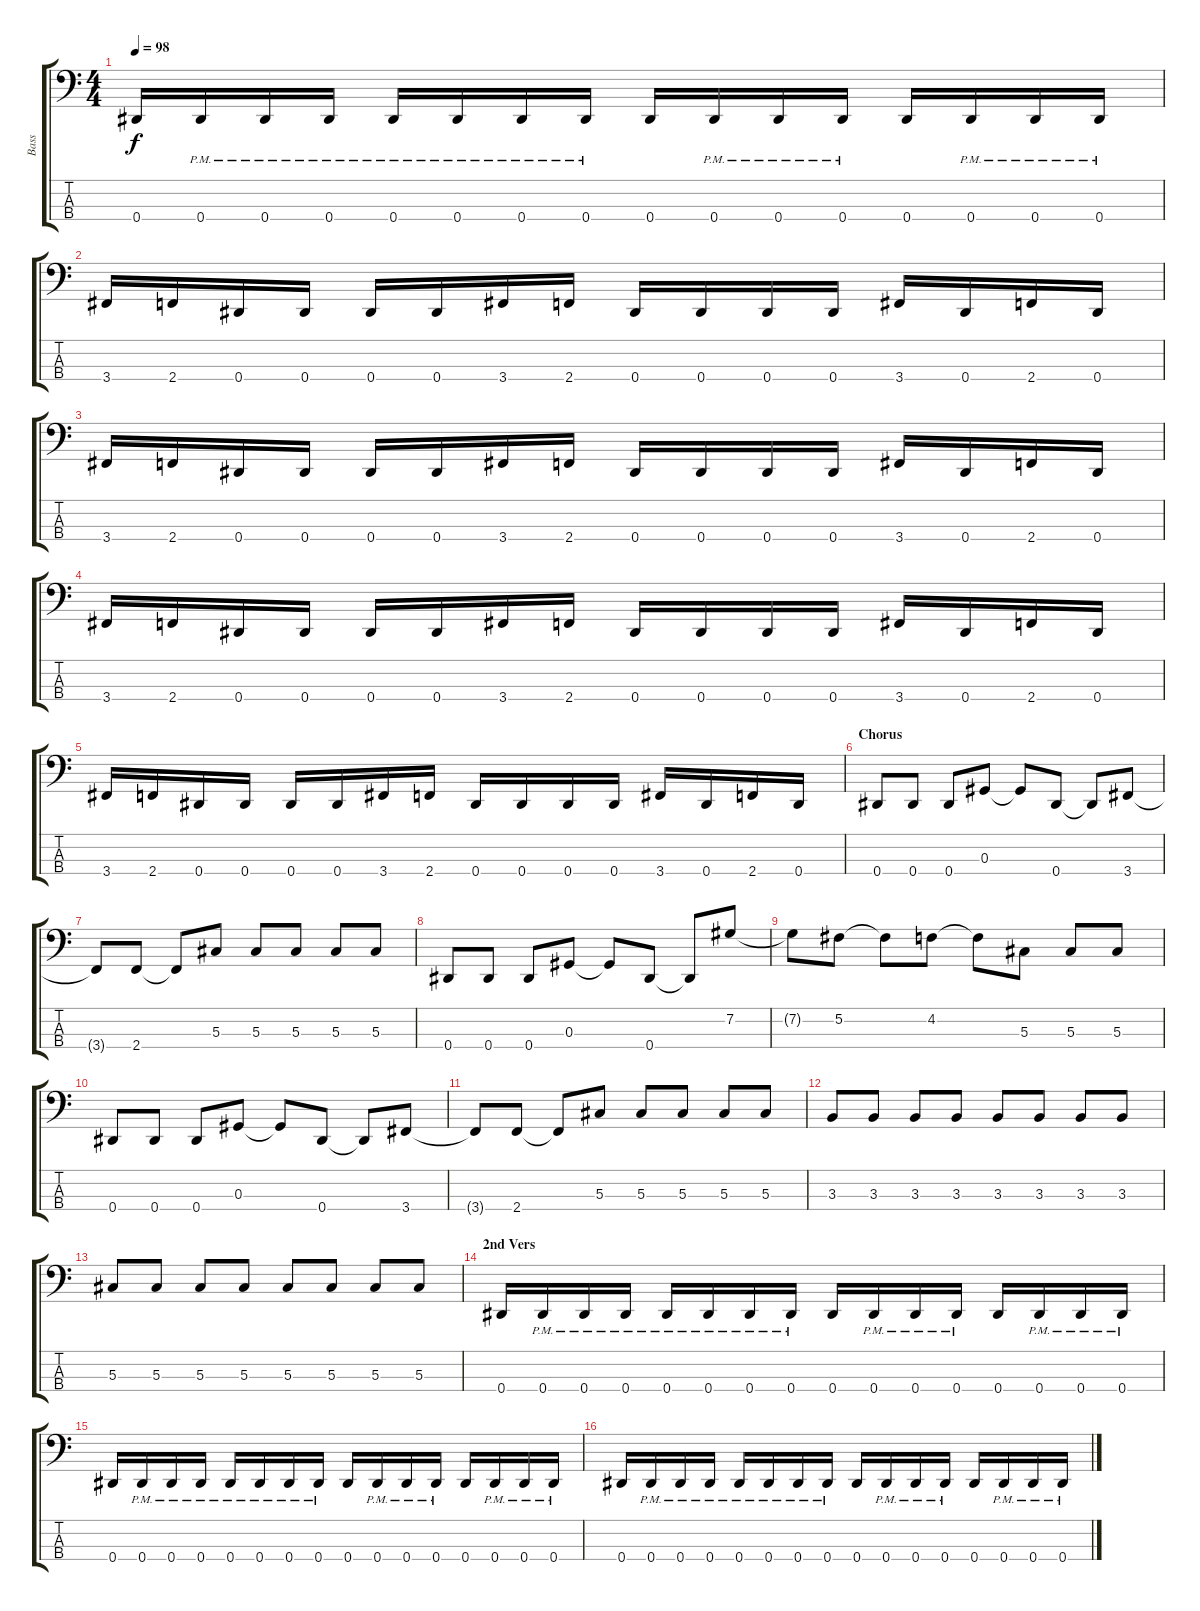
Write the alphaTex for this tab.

\track ("Bass" "Bass") {instrument electricbassfinger}
\staff {score tabs}
\tuning (Gb2 Db2 Ab1 Eb1) {hide}
\ts (4 4)
\tempo 98
\clef f4
\ks c
0.4.16{dy f} 0.4{pm}.16 0.4{pm}.16 0.4{pm}.16 0.4{pm}.16 0.4{pm}.16 0.4{pm}.16 0.4{pm}.16 0.4.16 0.4{pm}.16 0.4{pm}.16 0.4{pm}.16 0.4.16 0.4{pm}.16 0.4{pm}.16 0.4{pm}.16 |
3.4.16 2.4.16 0.4.16 0.4.16 0.4.16 0.4.16 3.4.16 2.4.16 0.4.16 0.4.16 0.4.16 0.4.16 3.4.16 0.4.16 2.4.16 0.4.16 |
3.4.16 2.4.16 0.4.16 0.4.16 0.4.16 0.4.16 3.4.16 2.4.16 0.4.16 0.4.16 0.4.16 0.4.16 3.4.16 0.4.16 2.4.16 0.4.16 |
3.4.16 2.4.16 0.4.16 0.4.16 0.4.16 0.4.16 3.4.16 2.4.16 0.4.16 0.4.16 0.4.16 0.4.16 3.4.16 0.4.16 2.4.16 0.4.16 |
3.4.16 2.4.16 0.4.16 0.4.16 0.4.16 0.4.16 3.4.16 2.4.16 0.4.16 0.4.16 0.4.16 0.4.16 3.4.16 0.4.16 2.4.16 0.4.16 |
\section ("" "Chorus")
0.4.8 0.4.8 0.4.8 0.3.8 0.3{t}.8 0.4.8 0.4{t}.8 3.4.8 |
3.4{t}.8 2.4.8 2.4{t}.8 5.3.8 5.3.8 5.3.8 5.3.8 5.3.8 |
0.4.8 0.4.8 0.4.8 0.3.8 0.3{t}.8 0.4.8 0.4{t}.8 7.2.8 |
7.2{t}.8 5.2.8 5.2{t}.8 4.2.8 4.2{t}.8 5.3.8 5.3.8 5.3.8 |
0.4.8 0.4.8 0.4.8 0.3.8 0.3{t}.8 0.4.8 0.4{t}.8 3.4.8 |
3.4{t}.8 2.4.8 2.4{t}.8 5.3.8 5.3.8 5.3.8 5.3.8 5.3.8 |
3.3.8 3.3.8 3.3.8 3.3.8 3.3.8 3.3.8 3.3.8 3.3.8 |
5.3.8 5.3.8 5.3.8 5.3.8 5.3.8 5.3.8 5.3.8 5.3.8 |
\section ("" "2nd Vers")
0.4.16 0.4{pm}.16 0.4{pm}.16 0.4{pm}.16 0.4{pm}.16 0.4{pm}.16 0.4{pm}.16 0.4{pm}.16 0.4.16 0.4{pm}.16 0.4{pm}.16 0.4{pm}.16 0.4.16 0.4{pm}.16 0.4{pm}.16 0.4{pm}.16 |
0.4.16 0.4{pm}.16 0.4{pm}.16 0.4{pm}.16 0.4{pm}.16 0.4{pm}.16 0.4{pm}.16 0.4{pm}.16 0.4.16 0.4{pm}.16 0.4{pm}.16 0.4{pm}.16 0.4.16 0.4{pm}.16 0.4{pm}.16 0.4{pm}.16 |
0.4.16 0.4{pm}.16 0.4{pm}.16 0.4{pm}.16 0.4{pm}.16 0.4{pm}.16 0.4{pm}.16 0.4{pm}.16 0.4.16 0.4{pm}.16 0.4{pm}.16 0.4{pm}.16 0.4.16 0.4{pm}.16 0.4{pm}.16 0.4{pm}.16
